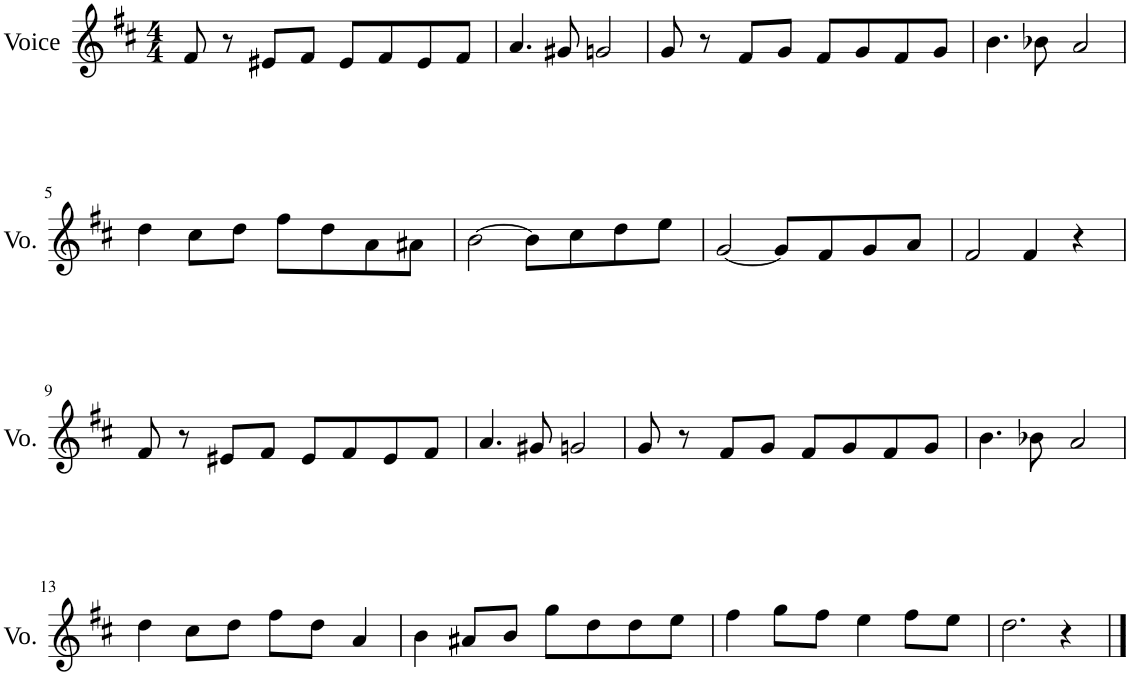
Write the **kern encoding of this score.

**kern
*part1
*staff1
*I"Voice
*I'Vo.
*clefG2
*k[f#c#]
*M4/4
=1
8f#/
8r
8e#X/L
8f#/J
8e#/L
8f#/
8e#/
8f#/J
=2
4.a/
8g#X/
2gn/
=3
8g/
8r
8f#/L
8g/J
8f#/L
8g/
8f#/
8g/J
=4
4.b\
8b-X\
2a/
!!LO:LB:g=z
=5
4dd\
8cc#\L
8dd\J
8ff#\L
8dd\
8a\
8a#X\J
=6
[2b\
8b\L]
8cc#\
8dd\
8ee\J
=7
[2g/
8g/L]
8f#/
8g/
8a/J
=8
2f#/
4f#/
4r
!!LO:LB:g=z
=9
8f#/
8r
8e#X/L
8f#/J
8e#/L
8f#/
8e#/
8f#/J
=10
4.a/
8g#X/
2gn/
=11
8g/
8r
8f#/L
8g/J
8f#/L
8g/
8f#/
8g/J
=12
4.b\
8b-X\
2a/
!!LO:LB:g=z
=13
4dd\
8cc#\L
8dd\J
8ff#\L
8dd\J
4a/
=14
4b\
8a#X/L
8b/J
8gg\L
8dd\
8dd\
8ee\J
=15
4ff#\
8gg\L
8ff#\J
4ee\
8ff#\L
8ee\J
=16
2.dd\
4r
==
*-
